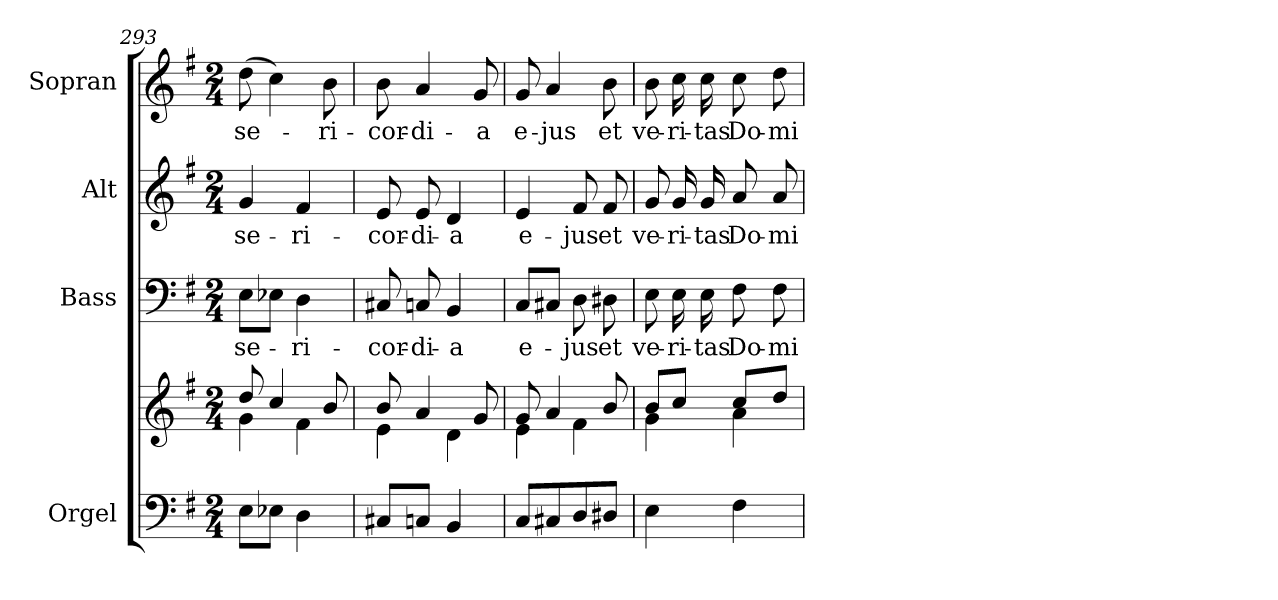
**kern	**kern	**kern	**text	**kern	**text	**kern	**text
*part4	*part4	*part3	*part3	*part2	*part2	*part1	*part1
*staff5	*staff4	*staff3	*staff3	*staff2	*staff2	*staff1	*staff1
*I"Orgel	*	*I"Bass	*	*I"Alt	*	*I"Sopran	*
*I'Org.	*	*I'B.	*	*I'A.	*	*I'S.	*
*clefF4	*clefG2	*clefF4	*	*clefG2	*	*clefG2	*
*k[f#]	*k[f#]	*k[f#]	*	*k[f#]	*	*k[f#]	*
*G:	*G:	*G:	*	*G:	*	*G:	*
*M2/4	*M2/4	*M2/4	*	*M2/4	*	*M2/4	*
=293	=293	=293	=293	=293	=293	=293	=293
*	*^	*	*	*	*	*	*
!	!	!	!	!LO:LY:b	!	!LO:LY:b	!	!LO:LY:b
8E\L	8dd/	4g\	8E\L	-se-	4g/	-se-	(>8dd\	-se-
8E-X\J	4cc/	.	8E-X\J	.	.	.	4cc\)	.
!	!	!	!	!LO:LY:b	!	!LO:LY:b	!	!
4D\	.	4f#\	4D\	-ri-	4f#/	-ri-	.	.
!	!	!	!	!	!	!	!	!LO:LY:b
.	8b/	.	.	.	.	.	8b\	-ri-
=294	=294	=294	=294	=294	=294	=294	=294	=294
!	!	!	!	!LO:LY:b	!	!LO:LY:b	!	!LO:LY:b
8C#X/L	8b/	4e\	8C#X/	-cor-	8e/	-cor-	8b\	-cor-
!	!	!	!	!LO:LY:b	!	!LO:LY:b	!	!LO:LY:b
8Cn/J	4a/	.	8Cn/	-di-	8e/	-di-	4a/	-di-
!	!	!	!	!LO:LY:b	!	!LO:LY:b	!	!
4BB/	.	4d\	4BB/	-a	4d/	-a	.	.
!	!	!	!	!	!	!	!	!LO:LY:b
.	8g/	.	.	.	.	.	8g/	-a
=295	=295	=295	=295	=295	=295	=295	=295	=295
!	!	!	!	!LO:LY:b	!	!LO:LY:b	!	!LO:LY:b
8C/L	8g/	4e\	8C/L	e-	4e/	e-	8g/	e-
!	!	!	!	!	!	!	!	!LO:LY:b
8C#X/	4a/	.	8C#X/J	.	.	.	4a/	-jus
!	!	!	!	!LO:LY:b	!	!LO:LY:b	!	!
8D/	.	4f#\	8D\	-jus	8f#/	-jus	.	.
!	!	!	!	!LO:LY:b	!	!LO:LY:b	!	!LO:LY:b
8D#X/J	8b/	.	8D#X\	et	8f#/	et	8b\	et
=296	=296	=296	=296	=296	=296	=296	=296	=296
!	!	!	!	!LO:LY:b	!	!LO:LY:b	!	!LO:LY:b
4E\	8b/L	4g\	8E\	ve-	8g/	ve-	8b\	ve-
!	!	!	!	!LO:LY:b	!	!LO:LY:b	!	!LO:LY:b
.	8cc/J	.	16E\	-ri-	16g/	-ri-	16cc\	-ri-
!	!	!	!	!LO:LY:b	!	!LO:LY:b	!	!LO:LY:b
.	.	.	16E\	-tas	16g/	-tas	16cc\	-tas
!	!	!	!	!LO:LY:b	!	!LO:LY:b	!	!LO:LY:b
4F#\	8cc/L	4a\	8F#\	Do-	8a/	Do-	8cc\	Do-
!	!	!	!	!LO:LY:b	!	!LO:LY:b	!	!LO:LY:b
.	8dd/J	.	8F#\	-mi-	8a/	-mi-	8dd\	-mi-
*	*v	*v	*	*	*	*	*	*
=	=	=	=	=	=	=	=
*-	*-	*-	*-	*-	*-	*-	*-
